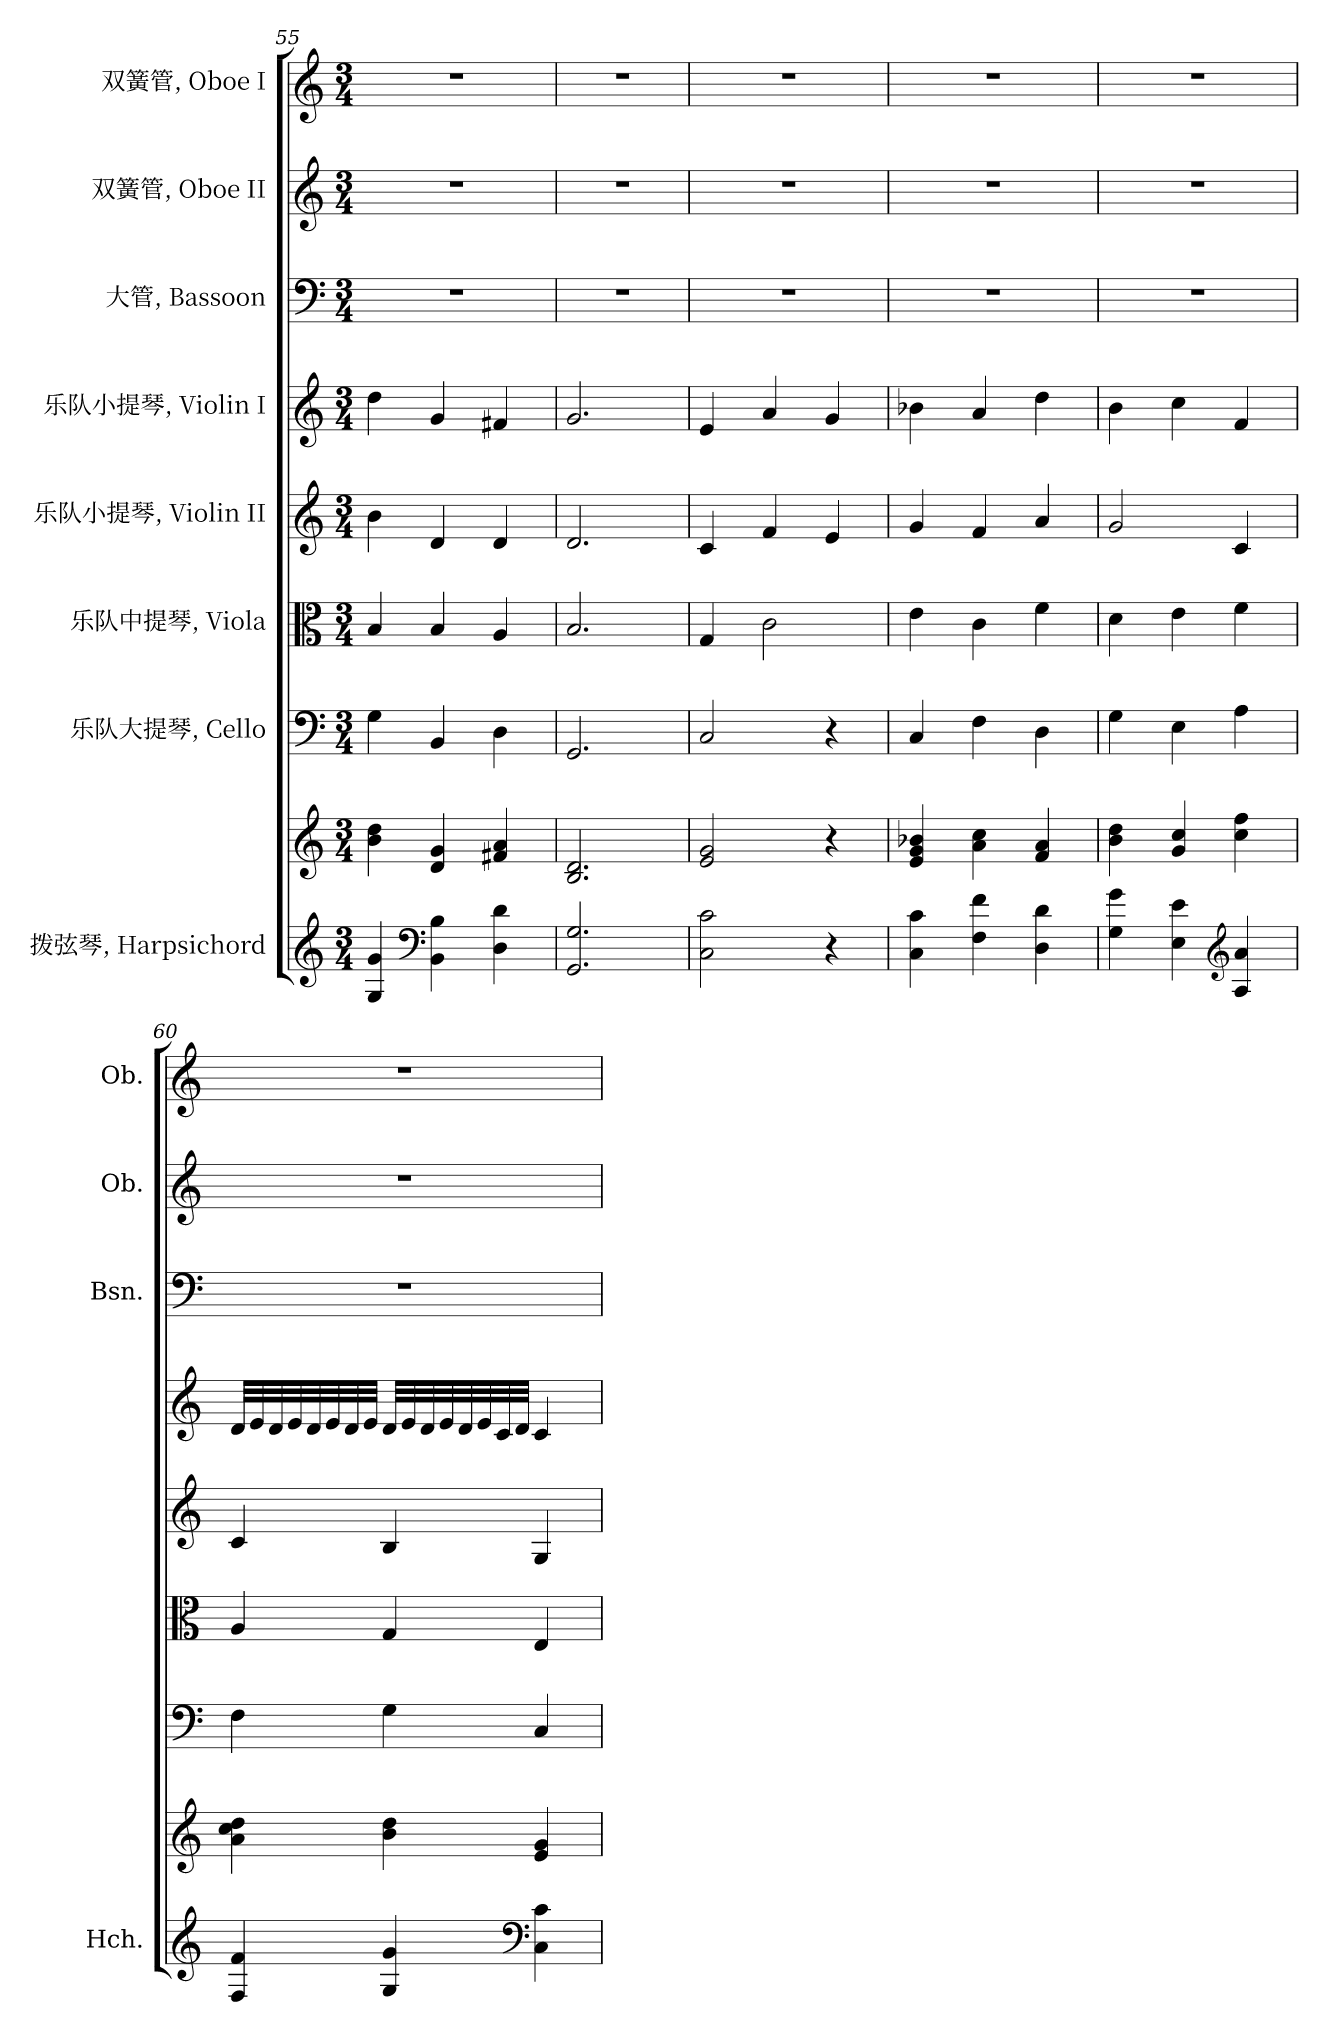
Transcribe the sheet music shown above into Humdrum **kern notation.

**kern	**kern	**kern	**kern	**kern	**kern	**kern	**kern	**kern
*part8	*part8	*part7	*part6	*part5	*part4	*part3	*part2	*part1
*staff9	*staff8	*staff7	*staff6	*staff5	*staff4	*staff3	*staff2	*staff1
*I"拨弦琴, Harpsichord	*	*I"乐队大提琴, Cello	*I"乐队中提琴, Viola	*I"乐队小提琴, Violin II	*I"乐队小提琴, Violin I	*I"大管, Bassoon	*I"双簧管, Oboe II	*I"双簧管, Oboe I
*I'Hch.	*	*	*	*	*	*I'Bsn.	*I'Ob.	*I'Ob.
*clefG2	*clefG2	*clefF4	*clefC3	*clefG2	*clefG2	*clefF4	*clefG2	*clefG2
*k[]	*k[]	*k[]	*k[]	*k[]	*k[]	*k[]	*k[]	*k[]
*M3/4	*M3/4	*M3/4	*M3/4	*M3/4	*M3/4	*M3/4	*M3/4	*M3/4
=55	=55	=55	=55	=55	=55	=55	=55	=55
4G/ 4g/	4b\ 4dd\	4G\	4B/	4b\	4dd\	2.r	2.r	2.r
*clefF4	*	*	*	*	*	*	*	*
4BB\ 4B\	4d/ 4g/	4BB/	4B/	4d/	4g/	.	.	.
4D\ 4d\	4f#X/ 4a/	4D\	4A/	4d/	4f#X/	.	.	.
=56	=56	=56	=56	=56	=56	=56	=56	=56
2.GG/ 2.G/	2.B/ 2.d/	2.GG/	2.B/	2.d/	2.g/	2.r	2.r	2.r
=57	=57	=57	=57	=57	=57	=57	=57	=57
2C\ 2c\	2e/ 2g/	2C/	4G/	4c/	4e/	2.r	2.r	2.r
.	.	.	2c\	4f/	4a/	.	.	.
4r	4r	4r	.	4e/	4g/	.	.	.
!!LO:PB:g=z
=58	=58	=58	=58	=58	=58	=58	=58	=58
4C\ 4c\	4e/ 4g/ 4b-X/	4C/	4e\	4g/	4b-X\	2.r	2.r	2.r
4F\ 4f\	4a\ 4cc\	4F\	4c\	4f/	4a/	.	.	.
4D\ 4d\	4f/ 4a/	4D\	4f\	4a/	4dd\	.	.	.
=59	=59	=59	=59	=59	=59	=59	=59	=59
4G\ 4g\	4b\ 4dd\	4G\	4d\	2g/	4b\	2.r	2.r	2.r
4E\ 4e\	4g/ 4cc/	4E\	4e\	.	4cc\	.	.	.
*clefG2	*	*	*	*	*	*	*	*
4A/ 4a/	4cc\ 4ff\	4A\	4f\	4c/	4f/	.	.	.
=60	=60	=60	=60	=60	=60	=60	=60	=60
4F/ 4f/	4a\ 4cc\ 4dd\	4F\	4A/	4c/	32d/LLL	2.r	2.r	2.r
.	.	.	.	.	32e/	.	.	.
.	.	.	.	.	32d/	.	.	.
.	.	.	.	.	32e/	.	.	.
.	.	.	.	.	32d/	.	.	.
.	.	.	.	.	32e/	.	.	.
.	.	.	.	.	32d/	.	.	.
.	.	.	.	.	32e/JJJ	.	.	.
4G/ 4g/	4b\ 4dd\	4G\	4G/	4B/	32d/LLL	.	.	.
.	.	.	.	.	32e/	.	.	.
.	.	.	.	.	32d/	.	.	.
.	.	.	.	.	32e/	.	.	.
.	.	.	.	.	32d/	.	.	.
.	.	.	.	.	32e/	.	.	.
.	.	.	.	.	32c/	.	.	.
.	.	.	.	.	32d/JJJ	.	.	.
*clefF4	*	*	*	*	*	*	*	*
4C\ 4c\	4e/ 4g/	4C/	4E/	4G/	4c/	.	.	.
=	=	=	=	=	=	=	=	=
*-	*-	*-	*-	*-	*-	*-	*-	*-
